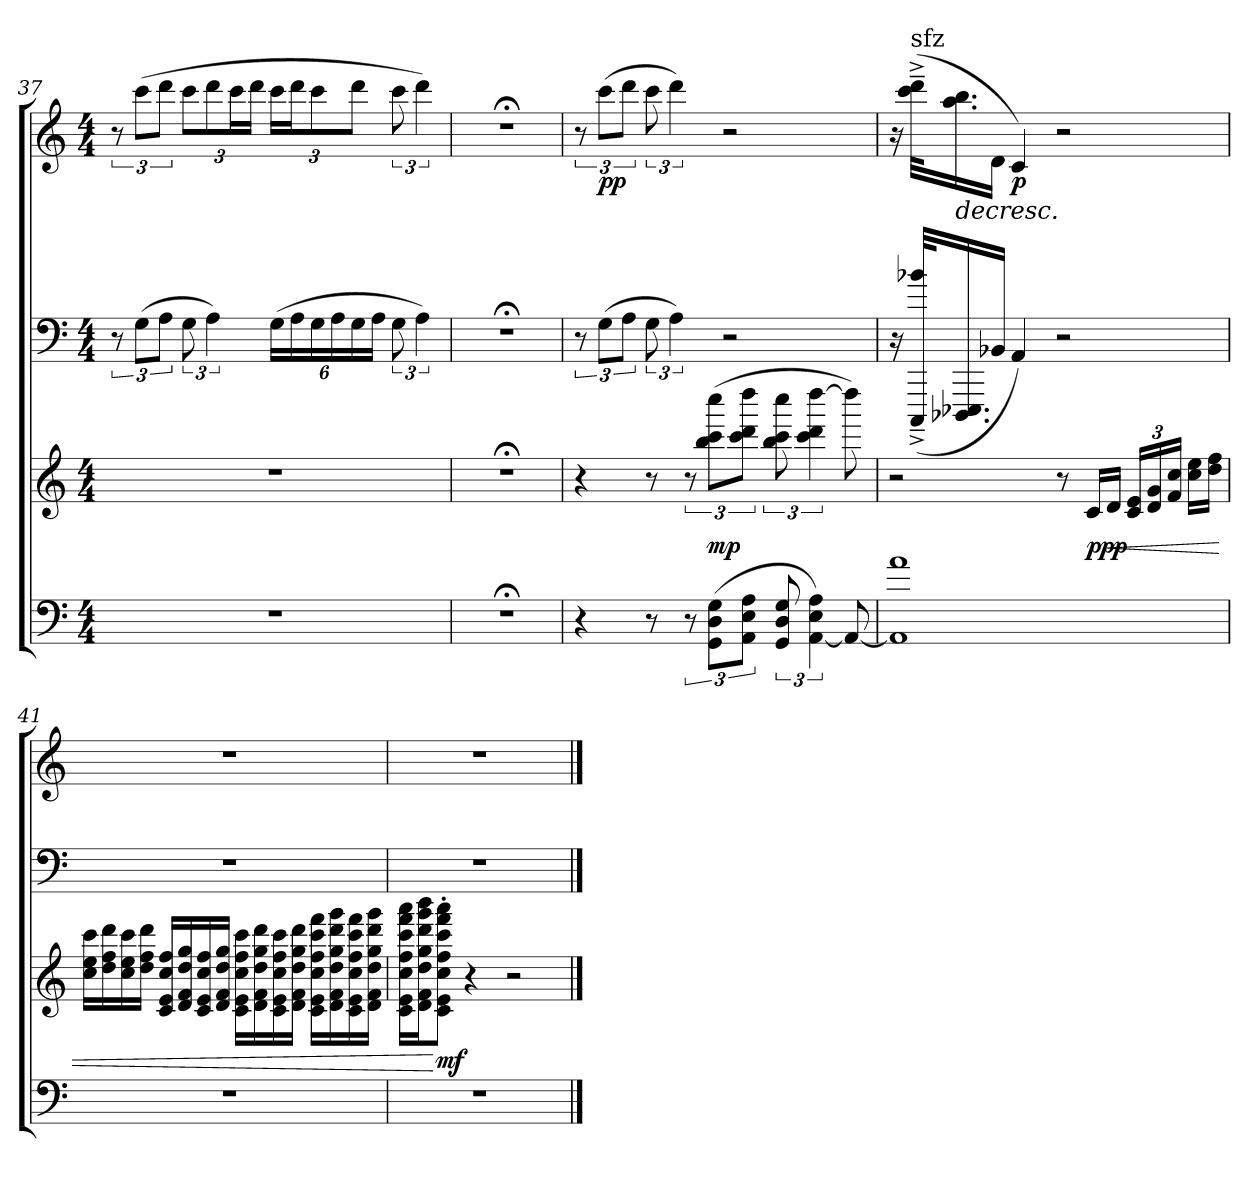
**kern	**kern	**dynam	**kern	**kern	**dynam
*part4	*part3	*part3	*part2	*part1	*part1
*staff4	*staff3	*staff3	*staff2	*staff1	*staff1
*clefF4	*clefG2	*	*clefF4	*clefG2	*
*k[]	*k[]	*	*k[]	*k[]	*
*M4/4	*M4/4	*	*M4/4	*M4/4	*
=37	=37	=37	=37	=37	=37
1r	1r	.	12r	12r	.
.	.	.	(12G\L	(12ccc\L	.
.	.	.	12A\J	12ddd\J	.
.	.	.	12G\	12ccc\L	.
.	.	.	6A\)	12ddd\	.
.	.	.	.	24ccc\L	.
.	.	.	.	24ddd\JJ	.
.	.	.	(24G\LL	24ccc\LL	.
.	.	.	24A\	24ddd\J	.
.	.	.	24G\	12ccc\	.
.	.	.	24A\	.	.
.	.	.	24G\	12ddd\J	.
.	.	.	24A\JJ	.	.
.	.	.	12G\	12ccc\	.
.	.	.	6A\)	6ddd\)	.
=38	=38	=38	=38	=38	=38
1r;<	1r;<	.	1r;<	1r;<	.
=39	=39	=39	=39	=39	=39
4r	4r	.	12r	12r	.
.	.	.	(12G\L	(12ccc\L	pp
.	.	.	12A\J	12ddd\J	.
8r	8r	.	12G\	12ccc\	.
.	.	.	6A\)	6ddd\)	.
12r	12r	.	.	.	.
(12GG\ 12D\ 12G\L	(12bb\ 12ccc\ 12cccc\L	mp	.	.	.
.	.	.	2r	2r	.
12AA\ 12E\ 12A\J	12ccc\ 12ddd\ 12dddd\J	.	.	.	.
12GG/ 12D/ 12G/	12bb\ 12ccc\ 12cccc\	.	.	.	.
[6AA\ 6E\ 6A\)	6ccc\ 6ddd\ [6dddd\	.	.	.	.
8AA/_	8dddd\])	.	.	.	.
=40	=40	=40	=40	=40	=40
1a 1AA]	2r	.	16r	16r	.
!	!	!	!	!LO:TX:t=sfz	!
.	.	.	(32b-X^~/ 32CCC^~/KLL	(32ccc^~\ 32ddd^~\KLL	.
!	!	!	!	!	!LO:HP:b
.	.	.	16.DDD-X/ 16.EEE-X/	16.aa\ 16.bb\	>
.	.	.	16BB-X/JJ	16d\JJ	.
.	.	.	4AA/)	4c/)	p
.	8r	.	2r	2r	]
.	16c/LL	ppp	.	.	.
!	!	!LO:HP:b	!	!	!
.	16d/JJ	<	.	.	.
.	24c/ 24e/LL	.	.	.	.
.	24d/ 24g/	.	.	.	.
.	24f/ 24cc/JJ	.	.	.	.
.	16cc\ 16ee\LL	.	.	.	.
.	16dd\ 16ff\JJ	.	.	.	.
=41	=41	=41	=41	=41	=41
1r	16cc\ 16ee\ 16ccc\LL	.	1r	1r	.
.	16dd\ 16ff\ 16ddd\	.	.	.	.
.	16cc\ 16ee\ 16ccc\	.	.	.	.
.	16dd\ 16ff\ 16ddd\JJ	.	.	.	.
.	16c/ 16e/ 16cc/ 16ff/LL	.	.	.	.
.	16d/ 16f/ 16dd/ 16gg/	.	.	.	.
.	16c/ 16e/ 16cc/ 16ff/	.	.	.	.
.	16d/ 16f/ 16dd/ 16gg/JJ	.	.	.	.
.	16c\ 16e\ 16cc\ 16ff\ 16ccc\LL	.	.	.	.
.	16d\ 16f\ 16dd\ 16gg\ 16ddd\	.	.	.	.
.	16c\ 16e\ 16cc\ 16ff\ 16ccc\	.	.	.	.
.	16d\ 16f\ 16dd\ 16gg\ 16ddd\JJ	.	.	.	.
.	16c\ 16e\ 16cc\ 16ff\ 16ccc\ 16fff\LL	.	.	.	.
.	16d\ 16f\ 16dd\ 16gg\ 16ddd\ 16ggg\	.	.	.	.
.	16c\ 16e\ 16cc\ 16ff\ 16ccc\ 16fff\	.	.	.	.
.	16d\ 16f\ 16dd\ 16gg\ 16ddd\ 16ggg\JJ	.	.	.	.
=42	=42	=42	=42	=42	=42
1r	16c\ 16e\ 16cc\ 16ff\ 16ccc\ 16fff\ 16aaa\LL	.	1r	1r	.
.	16d\ 16f\ 16dd\ 16gg\ 16ddd\ 16ggg\ 16bbb\J	.	.	.	.
.	8c'\ 8e'\ 8cc'\ 8ff'\ 8ccc'\ 8fff'\ 8aaa'\J	[ mf	.	.	.
.	4r	.	.	.	.
.	2r	.	.	.	.
==	==	==	==	==	==
*-	*-	*-	*-	*-	*-
